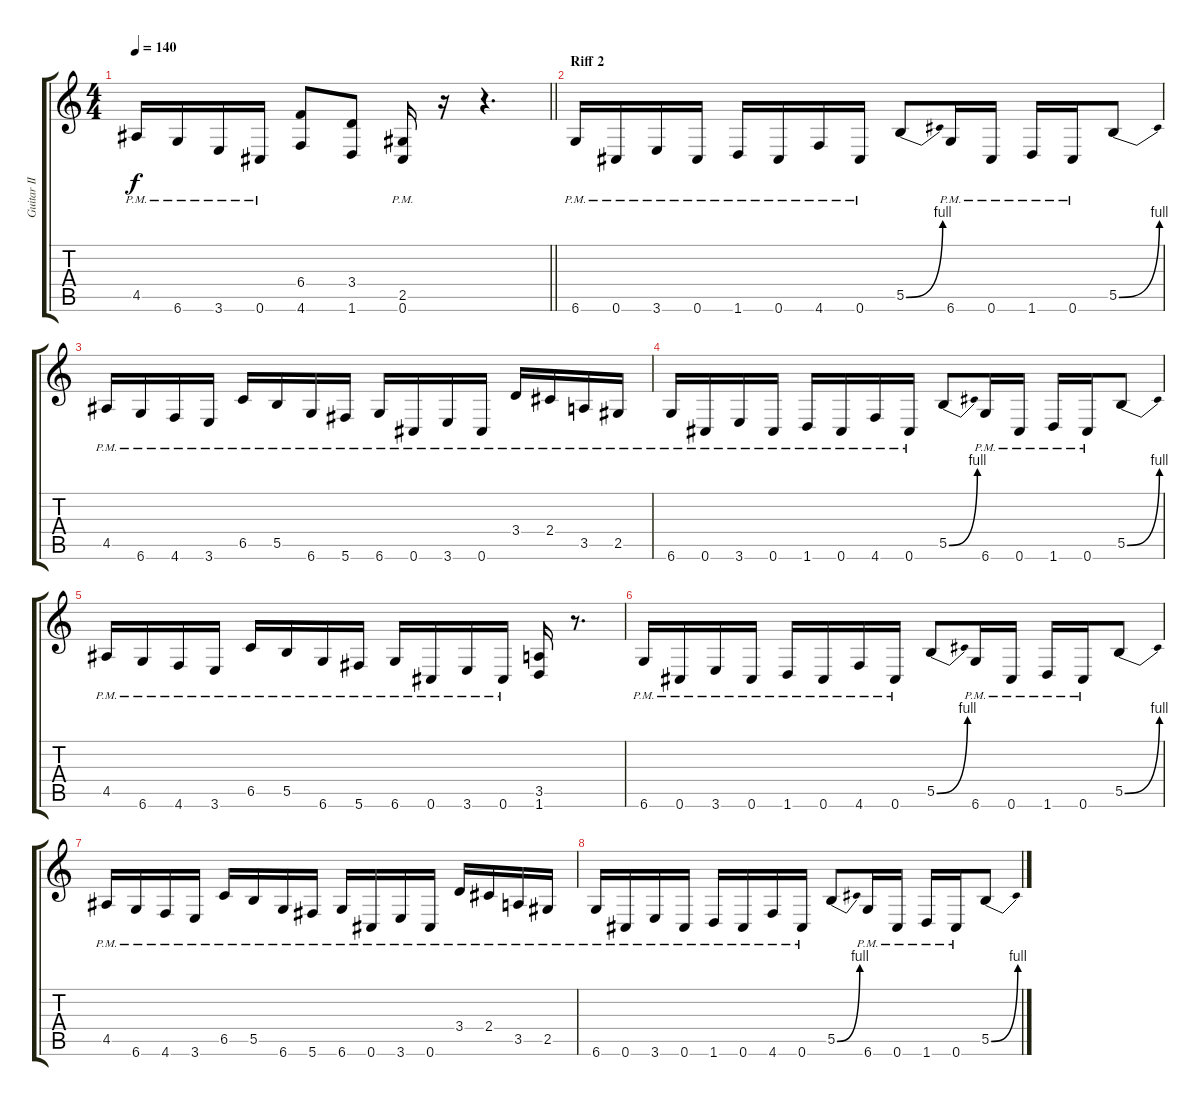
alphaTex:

\track ("Guitar II" "Guitar II") {instrument distortionguitar}
\staff {score tabs}
\tuning (Db4 Ab3 E3 B2 Gb2 Db2) {hide}
\ts (4 4)
\tempo 140
\clef g2
\barLineRight lightlight
\ks c
4.5{pm}.16{dy f} 6.6{pm}.16 3.6{pm}.16 0.6{pm}.16 (6.4 4.6).8 (3.4 1.6).8 (2.5{pm} 0.6{pm}).16 r.16 r.4{d} |
\section ("" "Riff 2")
6.6{pm}.16 0.6{pm}.16 3.6{pm}.16 0.6{pm}.16 1.6{pm}.16 0.6{pm}.16 4.6{pm}.16 0.6{pm}.16 5.5{be (bend 0 0 60 4)}.8{instrument guitarharmonics} 6.6{pm}.16{instrument distortionguitar} 0.6{pm}.16 1.6{pm}.16 0.6{pm}.16 5.5{be (bend 0 0 60 4)}.8{instrument guitarharmonics} |
4.5{pm}.16{instrument distortionguitar} 6.6{pm}.16 4.6{pm}.16 3.6{pm}.16 6.5{pm}.16 5.5{pm}.16 6.6{pm}.16 5.6{pm}.16 6.6{pm}.16 0.6{pm}.16 3.6{pm}.16 0.6{pm}.16 3.4{pm}.16 2.4{pm}.16 3.5{pm}.16 2.5{pm}.16 |
6.6{pm}.16 0.6{pm}.16 3.6{pm}.16 0.6{pm}.16 1.6{pm}.16 0.6{pm}.16 4.6{pm}.16 0.6{pm}.16 5.5{be (bend 0 0 60 4)}.8{instrument guitarharmonics} 6.6{pm}.16{instrument distortionguitar} 0.6{pm}.16 1.6{pm}.16 0.6{pm}.16 5.5{be (bend 0 0 60 4)}.8{instrument guitarharmonics} |
4.5{pm}.16{instrument distortionguitar} 6.6{pm}.16 4.6{pm}.16 3.6{pm}.16 6.5{pm}.16 5.5{pm}.16 6.6{pm}.16 5.6{pm}.16 6.6{pm}.16 0.6{pm}.16 3.6{pm}.16 0.6{pm}.16 (3.5 1.6).16 r.8{d} |
6.6{pm}.16 0.6{pm}.16 3.6{pm}.16 0.6{pm}.16 1.6{pm}.16 0.6{pm}.16 4.6{pm}.16 0.6{pm}.16 5.5{be (bend 0 0 60 4)}.8{instrument guitarharmonics} 6.6{pm}.16{instrument distortionguitar} 0.6{pm}.16 1.6{pm}.16 0.6{pm}.16 5.5{be (bend 0 0 60 4)}.8{instrument guitarharmonics} |
4.5{pm}.16{instrument distortionguitar} 6.6{pm}.16 4.6{pm}.16 3.6{pm}.16 6.5{pm}.16 5.5{pm}.16 6.6{pm}.16 5.6{pm}.16 6.6{pm}.16 0.6{pm}.16 3.6{pm}.16 0.6{pm}.16 3.4{pm}.16 2.4{pm}.16 3.5{pm}.16 2.5{pm}.16 |
6.6{pm}.16 0.6{pm}.16 3.6{pm}.16 0.6{pm}.16 1.6{pm}.16 0.6{pm}.16 4.6{pm}.16 0.6{pm}.16 5.5{be (bend 0 0 60 4)}.8{instrument guitarharmonics} 6.6{pm}.16{instrument distortionguitar} 0.6{pm}.16 1.6{pm}.16 0.6{pm}.16 5.5{be (bend 0 0 60 4)}.8{instrument guitarharmonics}
